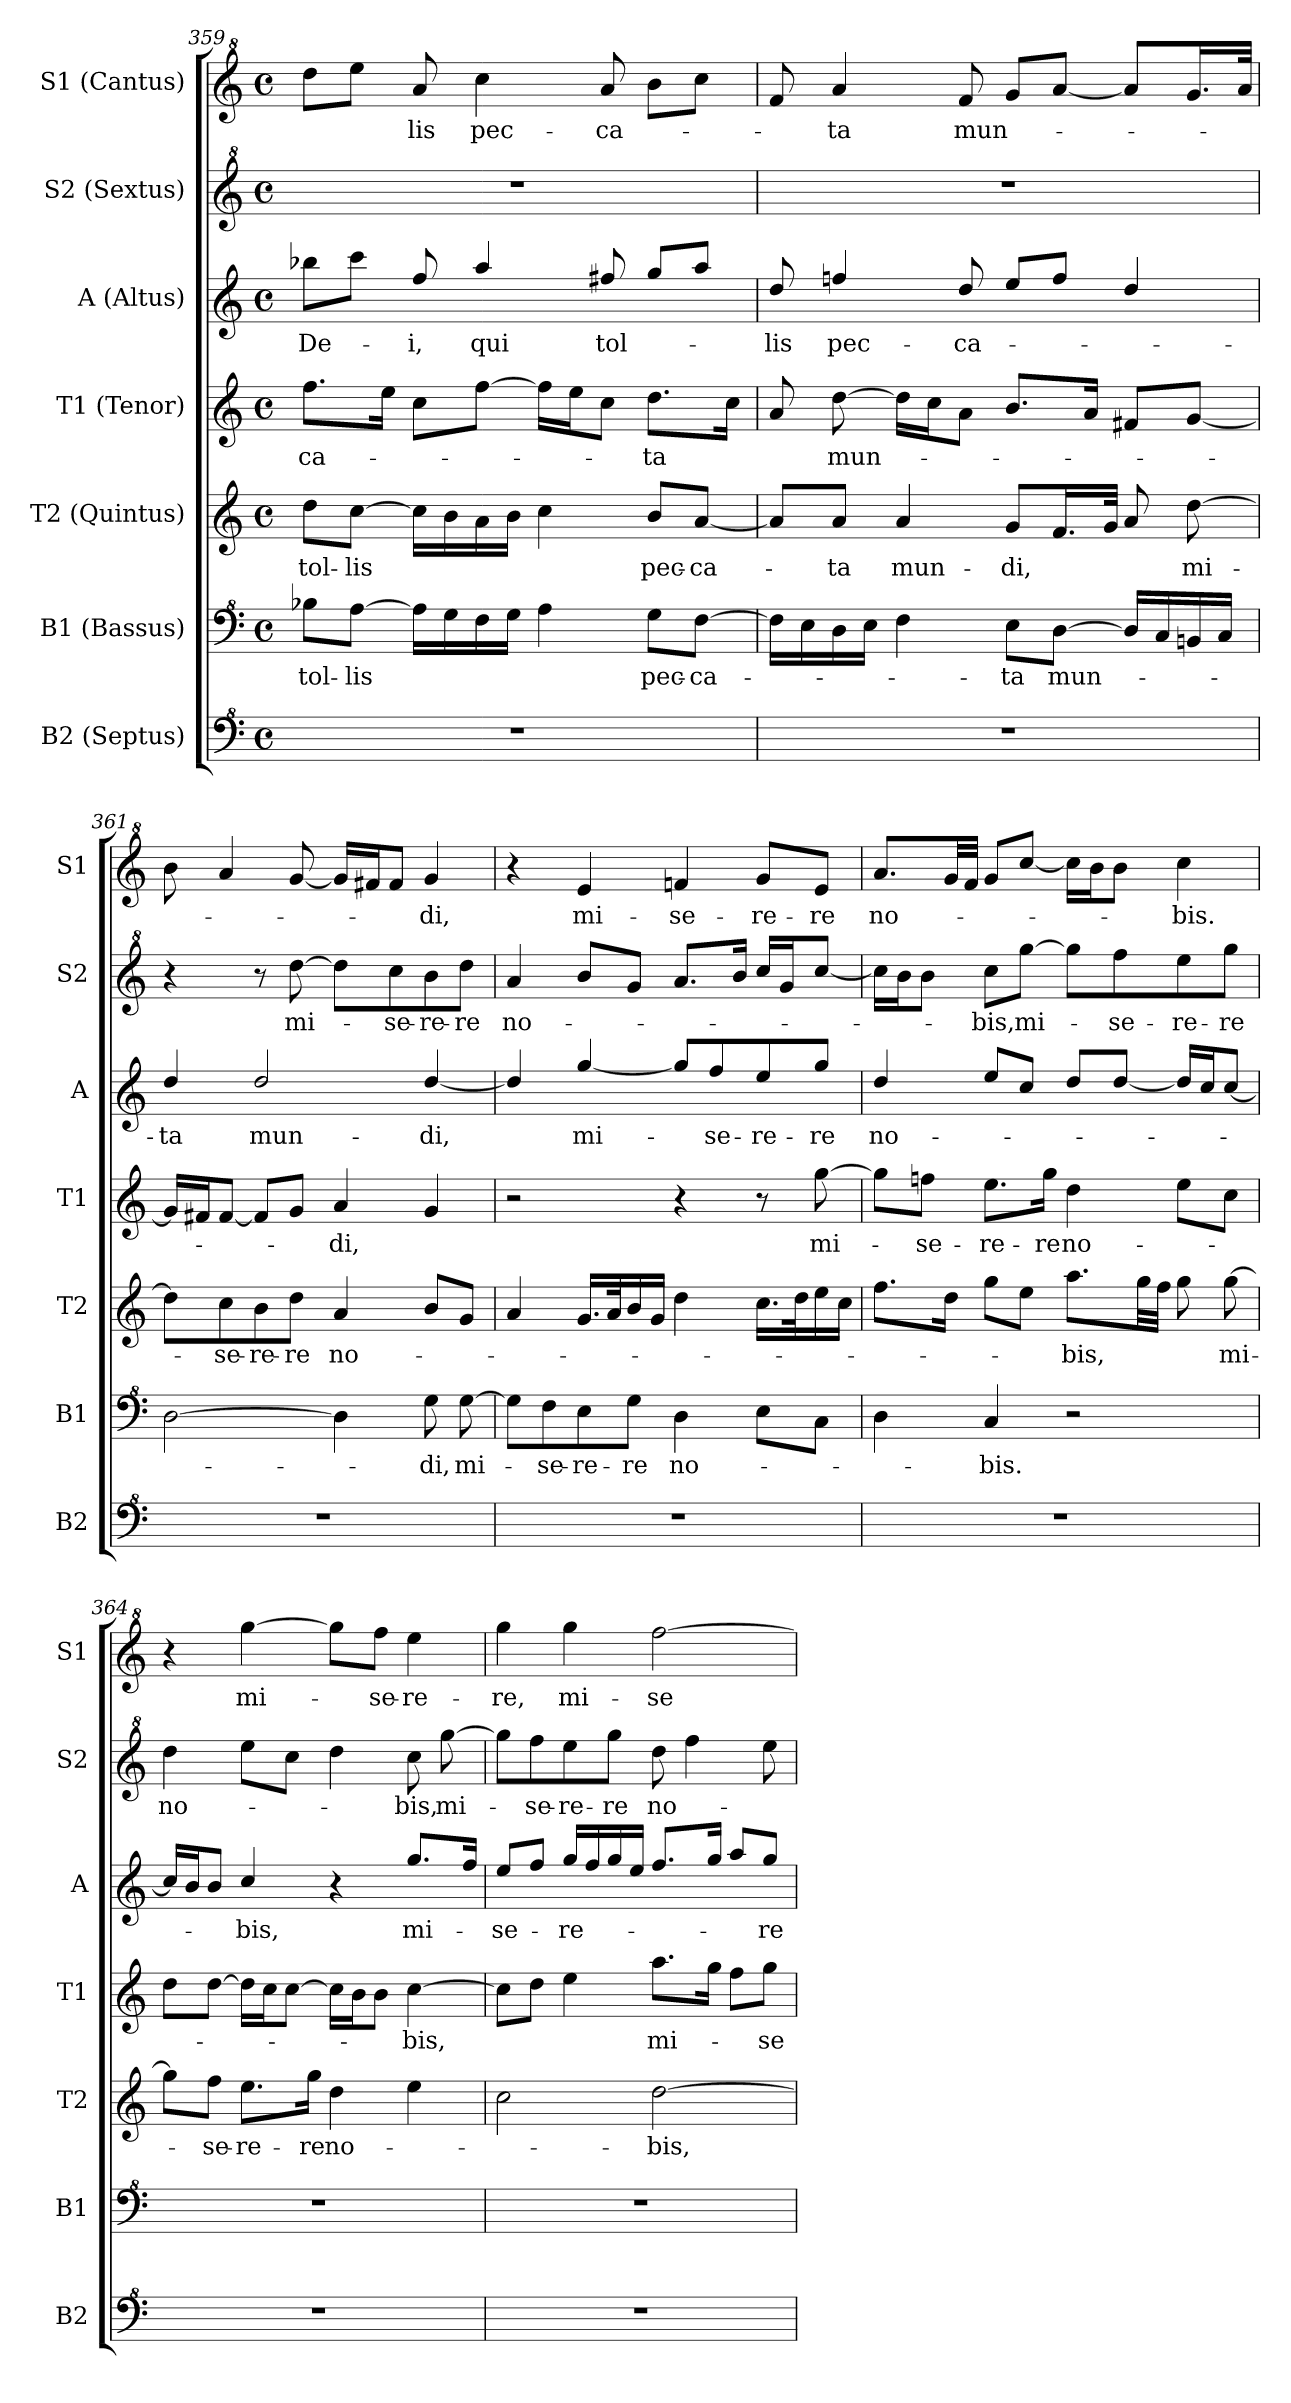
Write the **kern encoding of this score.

**kern	**kern	**text	**kern	**text	**kern	**text	**kern	**text	**kern	**text	**kern	**text
*part7	*part6	*part6	*part5	*part5	*part4	*part4	*part3	*part3	*part2	*part2	*part1	*part1
*staff7	*staff6	*staff6	*staff5	*staff5	*staff4	*staff4	*staff3	*staff3	*staff2	*staff2	*staff1	*staff1
*I"B2 (Septus)	*I"B1 (Bassus)	*	*I"T2 (Quintus)	*	*I"T1 (Tenor)	*	*I"A (Altus)	*	*I"S2 (Sextus)	*	*I"S1 (Cantus)	*
*I'B2	*I'B1	*	*I'T2	*	*I'T1	*	*I'A	*	*I'S2	*	*I'S1	*
!!LO:LB:g=z
*clefF^4	*clefF^4	*	*clefG2	*	*clefG2	*	*clefG2	*	*clefG^2	*	*clefG^2	*
*k[]	*k[]	*	*k[]	*	*k[]	*	*k[]	*	*k[]	*	*k[]	*
*M4/4	*M4/4	*	*M4/4	*	*M4/4	*	*M4/4	*	*M4/4	*	*M4/4	*
*met(c)	*met(c)	*	*met(c)	*	*met(c)	*	*met(c)	*	*met(c)	*	*met(c)	*
=359	=359	=359	=359	=359	=359	=359	=359	=359	=359	=359	=359	=359
!	!	!LO:LY:b	!	!LO:LY:b	!	!LO:LY:b	!	!LO:LY:b	!	!	!	!
1r	8b-X\L	tol-	8dd\L	tol-	8.ff\L	-ca-	8bb-X\L	De-	1r	.	8ddd\L	.
!	!	!LO:LY:b	!	!LO:LY:b	!	!	!	!	!	!	!	!
.	[8a\J	-lis	[8cc\J	-lis	.	.	8ccc\J	.	.	.	8eee\J	.
.	.	.	.	.	16ee\Jk	.	.	.	.	.	.	.
!	!	!	!	!	!	!	!	!LO:LY:b	!	!	!	!LO:LY:b
.	16a\LL]	.	16cc\LL]	.	8cc\L	.	8ff/	-i,	.	.	8aa/	-lis
.	16g\	.	16b\	.	.	.	.	.	.	.	.	.
!	!	!	!	!	!	!	!	!LO:LY:b	!	!	!	!LO:LY:b
.	16f\	.	16a\	.	[8ff\J	.	4aa/	qui	.	.	4ccc\	pec-
.	16g\JJ	.	16b\JJ	.	.	.	.	.	.	.	.	.
.	4a\	.	4cc\	.	16ff\LL]	.	.	.	.	.	.	.
.	.	.	.	.	16ee\J	.	.	.	.	.	.	.
!	!	!	!	!	!	!	!	!LO:LY:b	!	!	!	!LO:LY:b
.	.	.	.	.	8cc\J	.	8ff#X/	tol-	.	.	8aa/	-ca-
!	!	!LO:LY:b	!	!LO:LY:b	!	!LO:LY:b	!	!	!	!	!	!
.	8g\L	pec-	8b/L	pec-	8.dd\L	-ta	8gg/L	.	.	.	8bb\L	.
!	!	!LO:LY:b	!	!LO:LY:b	!	!	!	!	!	!	!	!
.	[8f\J	-ca-	[8a/J	-ca-	.	.	8aa/J	.	.	.	8ccc\J	.
.	.	.	.	.	16cc\Jk	.	.	.	.	.	.	.
=360	=360	=360	=360	=360	=360	=360	=360	=360	=360	=360	=360	=360
!	!	!	!	!	!	!	!	!LO:LY:b	!	!	!	!
1r	16f\LL]	.	8a/L]	.	8a/	.	8dd/	-lis	1r	.	8ff/	.
.	16e\	.	.	.	.	.	.	.	.	.	.	.
!	!	!	!	!LO:LY:b	!	!LO:LY:b	!	!LO:LY:b	!	!	!	!LO:LY:b
.	16d\	.	8a/J	-ta	[8dd\	mun-	4ffn/	pec-	.	.	4aa/	-ta
.	16e\JJ	.	.	.	.	.	.	.	.	.	.	.
!	!	!	!	!LO:LY:b	!	!	!	!	!	!	!	!
.	4f\	.	4a/	mun-	16dd\LL]	.	.	.	.	.	.	.
.	.	.	.	.	16cc\J	.	.	.	.	.	.	.
!	!	!	!	!	!	!	!	!LO:LY:b	!	!	!	!LO:LY:b
.	.	.	.	.	8a\J	.	8dd/	-ca-	.	.	8ff/	mun-
!	!	!LO:LY:b	!	!LO:LY:b	!	!	!	!	!	!	!	!
.	8e\L	-ta	8g/L	-di,	8.b/L	.	8ee/L	.	.	.	8gg/L	.
!	!	!LO:LY:b	!	!	!	!	!	!	!	!	!	!
.	[8d\J	mun-	16.f/L	.	.	.	8ff/J	.	.	.	[8aa/J	.
.	.	.	.	.	16a/Jk	.	.	.	.	.	.	.
.	.	.	32g/JJk	.	.	.	.	.	.	.	.	.
.	16d/LL]	.	8a/	.	8f#X/L	.	4dd/	.	.	.	8aa/L]	.
.	16c/	.	.	.	.	.	.	.	.	.	.	.
!	!	!	!	!LO:LY:b	!	!	!	!	!	!	!	!
.	16Bni/	.	[8dd\	mi-	[8g/J	.	.	.	.	.	16.gg/L	.
.	16c/JJ	.	.	.	.	.	.	.	.	.	.	.
.	.	.	.	.	.	.	.	.	.	.	32aa/JJk	.
=361	=361	=361	=361	=361	=361	=361	=361	=361	=361	=361	=361	=361
!	!	!	!	!	!	!	!	!LO:LY:b	!	!	!	!
1r	[2d\	.	8dd\L]	.	16g/LL]	.	4dd/	-ta	4r	.	8bb\	.
.	.	.	.	.	16f#X/J	.	.	.	.	.	.	.
!	!	!	!	!LO:LY:b	!	!	!	!	!	!	!	!
.	.	.	8cc\	-se-	[8f#/J	.	.	.	.	.	4aa/	.
!	!	!	!	!LO:LY:b	!	!	!	!LO:LY:b	!	!	!	!
.	.	.	8b\	-re-	8f#/L]	.	2dd/	mun-	8r	.	.	.
!	!	!	!	!LO:LY:b	!	!	!	!	!	!LO:LY:b	!	!
.	.	.	8dd\J	-re	8g/J	.	.	.	[8ddd\	mi-	[8gg/	.
!	!	!	!	!LO:LY:b	!	!LO:LY:b	!	!	!	!	!	!
.	4d\]	.	4a/	no-	4a/	-di,	.	.	8ddd\L]	.	16gg/LL]	.
.	.	.	.	.	.	.	.	.	.	.	16ff#X/J	.
!	!	!	!	!	!	!	!	!	!	!LO:LY:b	!	!
.	.	.	.	.	.	.	.	.	8ccc\	-se-	8ff#/J	.
!	!	!LO:LY:b	!	!	!	!	!	!LO:LY:b	!	!LO:LY:b	!	!LO:LY:b
.	8g\	-di,	8b/L	.	4g/	.	[4dd/	-di,	8bb\	-re-	4gg/	-di,
!	!	!LO:LY:b	!	!	!	!	!	!	!	!LO:LY:b	!	!
.	[8g\	mi-	8g/J	.	.	.	.	.	8ddd\J	-re	.	.
=362	=362	=362	=362	=362	=362	=362	=362	=362	=362	=362	=362	=362
!	!	!	!	!	!	!	!	!	!	!LO:LY:b	!	!
1r	8g\L]	.	4a/	.	2r	.	4dd/]	.	4aa/	no-	4r	.
!	!	!LO:LY:b	!	!	!	!	!	!	!	!	!	!
.	8f\	-se-	.	.	.	.	.	.	.	.	.	.
!	!	!LO:LY:b	!	!	!	!	!	!LO:LY:b	!	!	!	!LO:LY:b
.	8e\	-re-	16.g/LL	.	.	.	[4gg/	mi-	8bb/L	.	4ee/	mi-
.	.	.	32a/K	.	.	.	.	.	.	.	.	.
!	!	!LO:LY:b	!	!	!	!	!	!	!	!	!	!
.	8g\J	-re	16b/	.	.	.	.	.	8gg/J	.	.	.
.	.	.	16g/JJ	.	.	.	.	.	.	.	.	.
!	!	!LO:LY:b	!	!	!	!	!	!	!	!	!	!LO:LY:b
.	4d\	no-	4dd\	.	4r	.	8gg/L]	.	8.aa/L	.	4ffni/	-se-
!	!	!	!	!	!	!	!	!LO:LY:b	!	!	!	!
.	.	.	.	.	.	.	8ff/	-se-	.	.	.	.
.	.	.	.	.	.	.	.	.	16bb/Jk	.	.	.
!	!	!	!	!	!	!	!	!LO:LY:b	!	!	!	!LO:LY:b
.	8e\L	.	16.cc\LL	.	8r	.	8ee/	-re-	16ccc/LL	.	8gg/L	-re-
.	.	.	.	.	.	.	.	.	16gg/J	.	.	.
.	.	.	32dd\K	.	.	.	.	.	.	.	.	.
!	!	!	!	!	!	!LO:LY:b	!	!LO:LY:b	!	!	!	!LO:LY:b
.	8c\J	.	16ee\	.	[8gg\	mi-	8gg/J	-re	[8ccc/J	.	8ee/J	-re
.	.	.	16cc\JJ	.	.	.	.	.	.	.	.	.
!!LO:PB:g=z
=363	=363	=363	=363	=363	=363	=363	=363	=363	=363	=363	=363	=363
!	!	!	!	!	!	!	!	!LO:LY:b	!	!	!	!LO:LY:b
1r	4d\	.	8.ff\L	.	8gg\L]	.	4dd/	no-	16ccc\LL]	.	8.aa/L	no-
.	.	.	.	.	.	.	.	.	16bb\J	.	.	.
!	!	!	!	!	!	!LO:LY:b	!	!	!	!	!	!
.	.	.	.	.	8ffni\J	-se-	.	.	8bb\J	.	.	.
.	.	.	16dd\Jk	.	.	.	.	.	.	.	32gg/LL	.
.	.	.	.	.	.	.	.	.	.	.	32ff/JJJ	.
!	!	!LO:LY:b	!	!	!	!LO:LY:b	!	!	!	!LO:LY:b	!	!
.	4c/	-bis.	8gg\L	.	8.ee\L	-re-	8ee/L	.	8ccc\L	-bis,	8gg/L	.
!	!	!	!	!	!	!	!	!	!	!LO:LY:b	!	!
.	.	.	8ee\J	.	.	.	8cc/J	.	[8ggg\J	mi-	[8ccc/J	.
!	!	!	!	!	!	!LO:LY:b	!	!	!	!	!	!
.	.	.	.	.	16gg\Jk	-re	.	.	.	.	.	.
!	!	!	!	!LO:LY:b	!	!LO:LY:b	!	!	!	!	!	!
.	2r	.	8.aa\L	-bis,	4dd\	no-	8dd/L	.	8ggg\L]	.	16ccc\LL]	.
.	.	.	.	.	.	.	.	.	.	.	16bb\J	.
!	!	!	!	!	!	!	!	!	!	!LO:LY:b	!	!
.	.	.	.	.	.	.	[8dd/J	.	8fff\	-se-	8bb\J	.
.	.	.	32gg\LL	.	.	.	.	.	.	.	.	.
.	.	.	32ff\JJJ	.	.	.	.	.	.	.	.	.
!	!	!	!	!	!	!	!	!	!	!LO:LY:b	!	!LO:LY:b
.	.	.	8gg\	.	8ee\L	.	16dd/LL]	.	8eee\	-re-	4ccc\	-bis.
.	.	.	.	.	.	.	16cc/J	.	.	.	.	.
!	!	!	!	!LO:LY:b	!	!	!	!	!	!LO:LY:b	!	!
.	.	.	[8gg\	mi-	8cc\J	.	[8cc/J	.	8ggg\J	-re	.	.
=364	=364	=364	=364	=364	=364	=364	=364	=364	=364	=364	=364	=364
!	!	!	!	!	!	!	!	!	!	!LO:LY:b	!	!
1r	1r	.	8gg\L]	.	8dd\L	.	16cc/LL]	.	4ddd\	no-	4r	.
.	.	.	.	.	.	.	16b/J	.	.	.	.	.
!	!	!	!	!LO:LY:b	!	!	!	!	!	!	!	!
.	.	.	8ff\J	-se-	[8dd\J	.	8b/J	.	.	.	.	.
!	!	!	!	!LO:LY:b	!	!	!	!LO:LY:b	!	!	!	!LO:LY:b
.	.	.	8.ee\L	-re-	16dd\LL]	.	4cc/	-bis,	8eee\L	.	[4ggg\	-mi-
.	.	.	.	.	16cc\J	.	.	.	.	.	.	.
.	.	.	.	.	[8cc\J	.	.	.	8ccc\J	.	.	.
!	!	!	!	!LO:LY:b	!	!	!	!	!	!	!	!
.	.	.	16gg\Jk	-re	.	.	.	.	.	.	.	.
!	!	!	!	!LO:LY:b	!	!	!	!	!	!	!	!
.	.	.	4dd\	no-	16cc\LL]	.	4r	.	4ddd\	.	8ggg\L]	.
.	.	.	.	.	16b\J	.	.	.	.	.	.	.
!	!	!	!	!	!	!	!	!	!	!	!	!LO:LY:b
.	.	.	.	.	8b\J	.	.	.	.	.	8fff\J	-se-
!	!	!	!	!	!	!LO:LY:b	!	!LO:LY:b	!	!LO:LY:b	!	!LO:LY:b
.	.	.	4ee\	.	[4cc\	-bis,	8.gg/L	mi-	8ccc\	-bis,	4eee\	-re-
!	!	!	!	!	!	!	!	!	!	!LO:LY:b	!	!
.	.	.	.	.	.	.	.	.	[8ggg\	mi-	.	.
.	.	.	.	.	.	.	16ff/Jk	.	.	.	.	.
=365	=365	=365	=365	=365	=365	=365	=365	=365	=365	=365	=365	=365
!	!	!	!	!	!	!	!	!LO:LY:b	!	!	!	!LO:LY:b
1r	1r	.	2cc\	.	8cc\L]	.	8ee/L	-se-	8ggg\L]	.	4ggg\	-re,
!	!	!	!	!	!	!	!	!	!	!LO:LY:b	!	!
.	.	.	.	.	8dd\J	.	8ff/J	.	8fff\	-se-	.	.
!	!	!	!	!	!	!	!	!LO:LY:b	!	!LO:LY:b	!	!LO:LY:b
.	.	.	.	.	4ee\	.	16gg/LL	-re-	8eee\	-re-	4ggg\	mi-
.	.	.	.	.	.	.	16ff/	.	.	.	.	.
!	!	!	!	!	!	!	!	!	!	!LO:LY:b	!	!
.	.	.	.	.	.	.	16gg/	.	8ggg\J	-re	.	.
.	.	.	.	.	.	.	16ee/JJ	.	.	.	.	.
!	!	!	!	!LO:LY:b	!	!LO:LY:b	!	!	!	!LO:LY:b	!	!LO:LY:b
.	.	.	[2dd\	-bis,	8.aa\L	mi-	8.ff/L	.	8ddd\	no-	[2fff\	-se-
.	.	.	.	.	.	.	.	.	4fff\	.	.	.
.	.	.	.	.	16gg\Jk	.	16gg/Jk	.	.	.	.	.
.	.	.	.	.	8ff\L	.	8aa/L	.	.	.	.	.
!	!	!	!	!	!	!LO:LY:b	!	!LO:LY:b	!	!	!	!
.	.	.	.	.	8gg\J	-se-	8gg/J	-re	8eee\	.	.	.
=	=	=	=	=	=	=	=	=	=	=	=	=
*-	*-	*-	*-	*-	*-	*-	*-	*-	*-	*-	*-	*-
